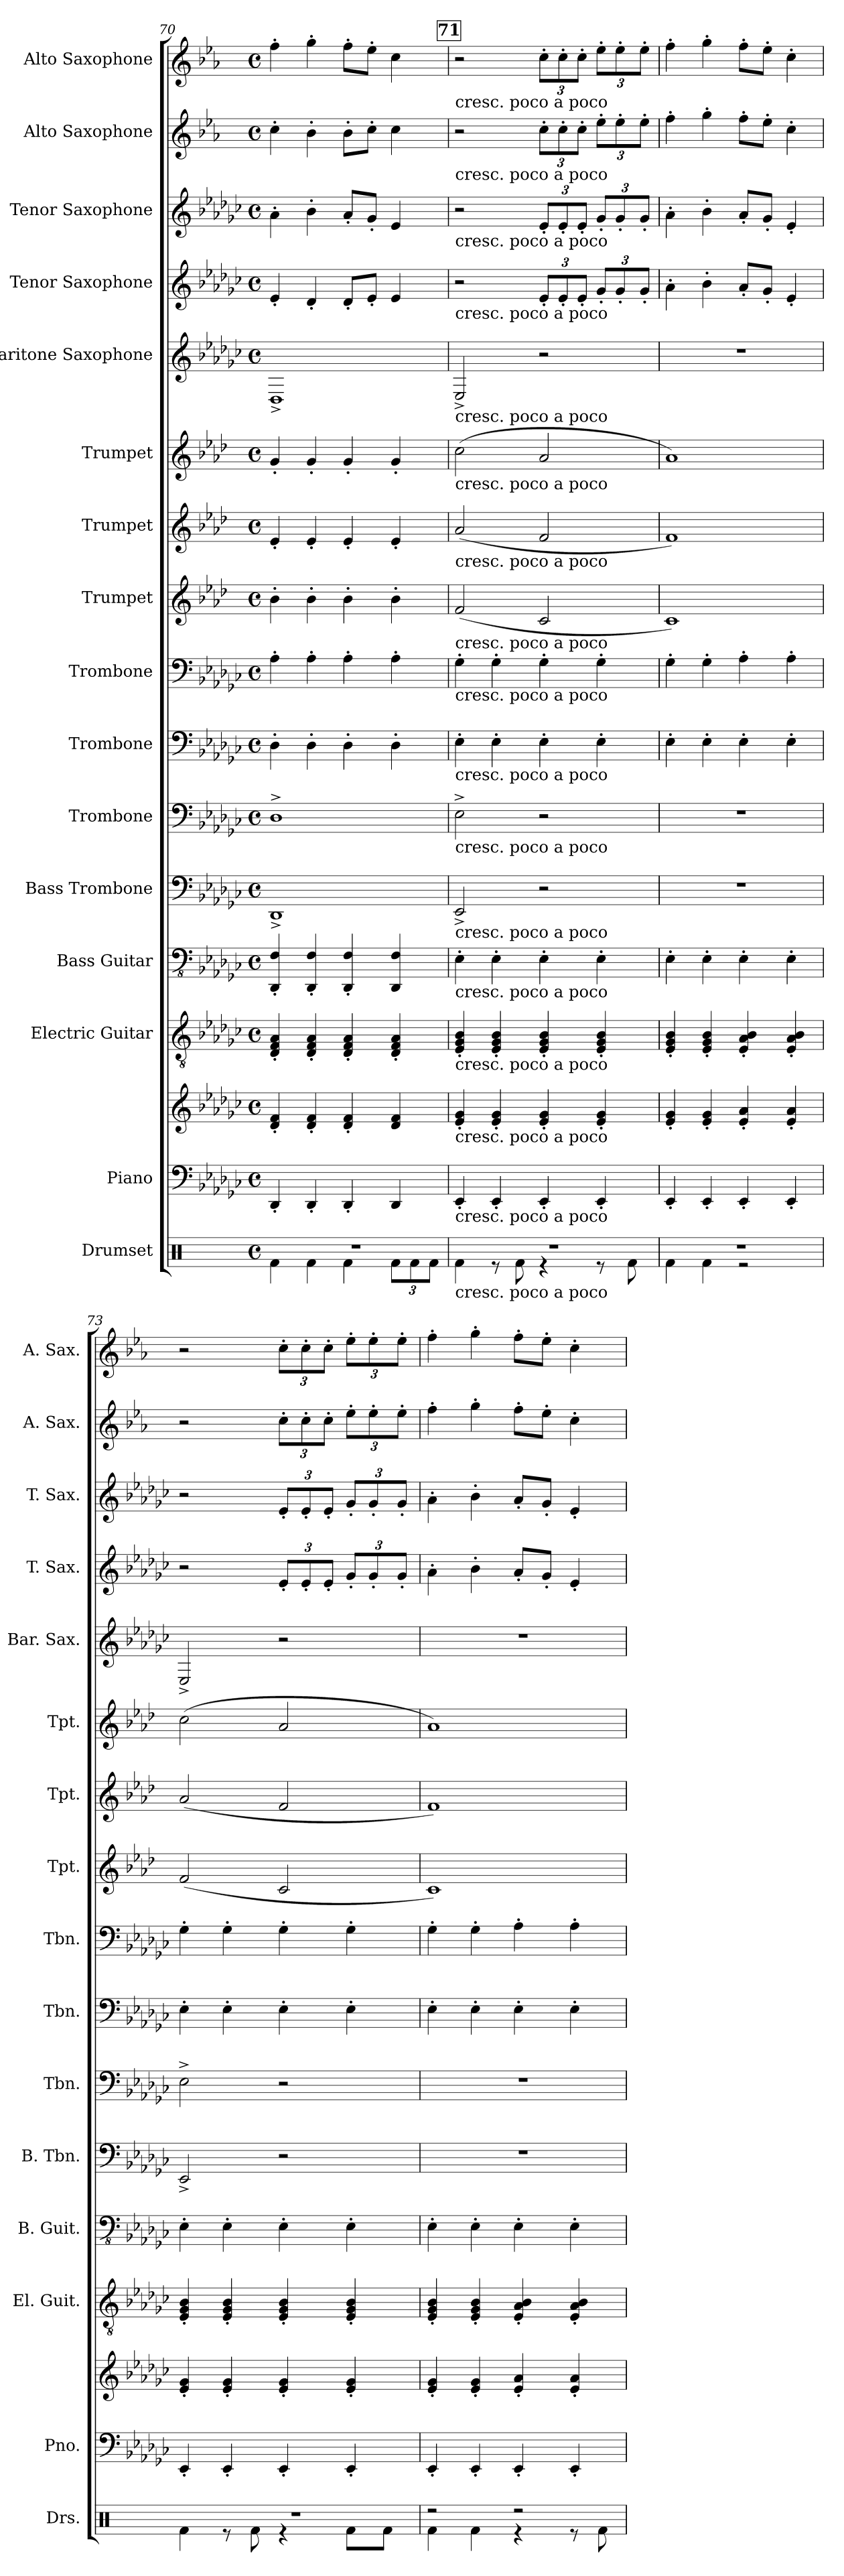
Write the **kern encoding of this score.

**kern	**kern	**kern	**kern	**kern	**kern	**kern	**kern	**kern	**kern	**kern	**kern	**kern	**kern	**kern	**kern	**kern
*part16	*part15	*part15	*part14	*part13	*part12	*part11	*part10	*part9	*part8	*part7	*part6	*part5	*part4	*part3	*part2	*part1
*staff17	*staff16	*staff15	*staff14	*staff13	*staff12	*staff11	*staff10	*staff9	*staff8	*staff7	*staff6	*staff5	*staff4	*staff3	*staff2	*staff1
*I"Drumset	*I"Piano	*	*I"Electric Guitar	*I"Bass Guitar	*I"Bass Trombone	*I"Trombone	*I"Trombone	*I"Trombone	*I"Trumpet	*I"Trumpet	*I"Trumpet	*I"Baritone Saxophone	*I"Tenor Saxophone	*I"Tenor Saxophone	*I"Alto Saxophone	*I"Alto Saxophone
*I'Drs.	*I'Pno.	*	*I'El. Guit.	*I'B. Guit.	*I'B. Tbn.	*I'Tbn.	*I'Tbn.	*I'Tbn.	*I'Tpt.	*I'Tpt.	*I'Tpt.	*I'Bar. Sax.	*I'T. Sax.	*I'T. Sax.	*I'A. Sax.	*I'A. Sax.
*clefX	*clefF4	*clefG2	*clefGv2	*clefFv4	*clefF4	*clefF4	*clefF4	*clefF4	*clefG2	*clefG2	*clefG2	*clefG2	*clefG2	*clefG2	*clefG2	*clefG2
*	*	*	*	*	*	*	*	*	*ITrd1c2	*ITrd1c2	*ITrd1c2	*ITrd12c21	*ITrd8c14	*ITrd8c14	*ITrd5c9	*ITrd5c9
*k[]	*k[b-e-a-d-g-c-]	*k[b-e-a-d-g-c-]	*k[b-e-a-d-g-c-]	*k[b-e-a-d-g-c-]	*k[b-e-a-d-g-c-]	*k[b-e-a-d-g-c-]	*k[b-e-a-d-g-c-]	*k[b-e-a-d-g-c-]	*k[b-e-a-d-g-c-]	*k[b-e-a-d-g-c-]	*k[b-e-a-d-g-c-]	*k[b-e-a-d-g-c-]	*k[b-e-a-d-g-c-]	*k[b-e-a-d-g-c-]	*k[b-e-a-d-g-c-]	*k[b-e-a-d-g-c-]
*M4/4	*M4/4	*M4/4	*M4/4	*M4/4	*M4/4	*M4/4	*M4/4	*M4/4	*M4/4	*M4/4	*M4/4	*M4/4	*M4/4	*M4/4	*M4/4	*M4/4
*met(c)	*met(c)	*met(c)	*met(c)	*met(c)	*met(c)	*met(c)	*met(c)	*met(c)	*met(c)	*met(c)	*met(c)	*met(c)	*met(c)	*met(c)	*met(c)	*met(c)
=70	=70	=70	=70	=70	=70	=70	=70	=70	=70	=70	=70	=70	=70	=70	=70	=70
*^	*	*	*	*	*	*	*	*	*	*	*	*	*	*	*	*
1r	4Rf\	4DD-'/	4d-/' 4f/'	4D-/' 4F/' 4A-/'	4DDD-/' 4FF/'	1DD-^	1D-^	4D-'\	4A-'\	4a-'\	4d-'/	4f'/	1DD-^	4E-'/	4A-'\	4e-'\	4a-'\
.	4Rf\	4DD-'/	4d-/' 4f/'	4D-/' 4F/' 4A-/'	4DDD-/' 4FF/'	.	.	4D-'\	4A-'\	4a-'\	4d-'/	4f'/	.	4D-'/	4B-'\	4d-'\	4b-'\
.	4Rf\	4DD-'/	4d-/' 4f/'	4D-/' 4F/' 4A-/'	4DDD-/' 4FF/'	.	.	4D-'\	4A-'\	4a-'\	4d-'/	4f'/	.	8D-'/L	8A-'/L	8d-'\L	8a-'\L
.	.	.	.	.	.	.	.	.	.	.	.	.	.	8E-'/J	8G-'/J	8e-'\J	8g-'\J
*	*Xbrackettup	*	*	*	*	*	*	*	*	*	*	*	*	*	*	*	*
.	12Rf\L	4DD-/	4d-/ 4f/	4D-/' 4F/' 4A-/'	4DDD-/ 4FF/	.	.	4D-'\	4A-'\	4a-'\	4d-'/	4f'/	.	4E-/	4E-/	4e-\	4e-\
.	12Rf\	.	.	.	.	.	.	.	.	.	.	.	.	.	.	.	.
.	12Rf\J	.	.	.	.	.	.	.	.	.	.	.	.	.	.	.	.
!!LO:REH:place=s1:a:B:fs=14:t=71
=71	=71	=71	=71	=71	=71	=71	=71	=71	=71	=71	=71	=71	=71	=71	=71	=71	=71
!	!	!	!	!	!	!	!	!	!	!	!	!	!	!	!	!	!LO:TX:b:t=cresc. poco a poco
!	!	!	!	!	!	!	!	!	!	!	!	!	!	!	!	!LO:TX:b:t=cresc. poco a poco	!
!	!	!	!	!	!	!	!	!	!	!	!	!	!	!	!LO:TX:b:t=cresc. poco a poco	!	!
!	!	!	!	!	!	!	!	!	!	!	!	!	!	!LO:TX:b:t=cresc. poco a poco	!	!	!
!	!	!	!	!	!	!	!	!	!	!	!	!	!LO:TX:b:t=cresc. poco a poco	!	!	!	!
!	!	!	!	!	!	!	!	!	!	!	!	!LO:TX:b:t=cresc. poco a poco	!	!	!	!	!
!	!	!	!	!	!	!	!	!	!	!	!LO:TX:b:t=cresc. poco a poco	!	!	!	!	!	!
!	!	!	!	!	!	!	!	!	!	!LO:TX:b:t=cresc. poco a poco	!	!	!	!	!	!	!
!	!	!	!	!	!	!	!	!	!LO:TX:b:t=cresc. poco a poco	!	!	!	!	!	!	!	!
!	!	!	!	!	!	!	!	!LO:TX:b:t=cresc. poco a poco	!	!	!	!	!	!	!	!	!
!	!	!	!	!	!	!	!LO:TX:b:t=cresc. poco a poco	!	!	!	!	!	!	!	!	!	!
!	!	!	!	!	!	!LO:TX:b:t=cresc. poco a poco	!	!	!	!	!	!	!	!	!	!	!
!	!	!	!	!	!LO:TX:b:t=cresc. poco a poco	!	!	!	!	!	!	!	!	!	!	!	!
!	!	!	!	!LO:TX:b:t=cresc. poco a poco	!	!	!	!	!	!	!	!	!	!	!	!	!
!	!	!	!LO:TX:b:t=cresc. poco a poco	!	!	!	!	!	!	!	!	!	!	!	!	!	!
!	!	!LO:TX:b:t=cresc. poco a poco	!	!	!	!	!	!	!	!	!	!	!	!	!	!	!
!LO:TX:b:t=cresc. poco a poco	!	!	!	!	!	!	!	!	!	!	!	!	!	!	!	!	!
1r	4Rf\	4EE-'/	4e-/' 4g-/'	4E-/' 4G-/' 4B-/'	4EE-'\	2EE-^/	2E-^\	4E-'\	4G-'\	(2e-/	(2g-/	(2b-\	2EE-^/	2r	2r	2r	2r
.	8r	4EE-'/	4e-/' 4g-/'	4E-/' 4G-/' 4B-/'	4EE-'\	.	.	4E-'\	4G-'\	.	.	.	.	.	.	.	.
.	8Rf\	.	.	.	.	.	.	.	.	.	.	.	.	.	.	.	.
*	*	*	*	*	*	*	*	*	*	*	*	*	*	*Xbrackettup	*Xbrackettup	*Xbrackettup	*Xbrackettup
.	4r	4EE-'/	4e-/' 4g-/'	4E-/' 4G-/' 4B-/'	4EE-'\	2r	2r	4E-'\	4G-'\	2B-/	2e-/	2g-/	2r	12E-'/L	12E-'/L	12e-'\L	12e-'\L
.	.	.	.	.	.	.	.	.	.	.	.	.	.	12E-'/	12E-'/	12e-'\	12e-'\
.	.	.	.	.	.	.	.	.	.	.	.	.	.	12E-'/J	12E-'/J	12e-'\J	12e-'\J
.	8r	4EE-'/	4e-/' 4g-/'	4E-/' 4G-/' 4B-/'	4EE-'\	.	.	4E-'\	4G-'\	.	.	.	.	12G-'/L	12G-'/L	12g-'\L	12g-'\L
.	.	.	.	.	.	.	.	.	.	.	.	.	.	12G-'/	12G-'/	12g-'\	12g-'\
.	8Rf\	.	.	.	.	.	.	.	.	.	.	.	.	.	.	.	.
.	.	.	.	.	.	.	.	.	.	.	.	.	.	12G-'/J	12G-'/J	12g-'\J	12g-'\J
=72	=72	=72	=72	=72	=72	=72	=72	=72	=72	=72	=72	=72	=72	=72	=72	=72	=72
1r	4Rf\	4EE-'/	4e-/' 4g-/'	4E-/' 4G-/' 4B-/'	4EE-'\	1r	1r	4E-'\	4G-'\	1B-)	1e-)	1g-)	1r	4A-'\	4A-'\	4a-'\	4a-'\
.	4Rf\	4EE-'/	4e-/' 4g-/'	4E-/' 4G-/' 4B-/'	4EE-'\	.	.	4E-'\	4G-'\	.	.	.	.	4B-'\	4B-'\	4b-'\	4b-'\
.	2r	4EE-'/	4e-/' 4a-/'	4E-/' 4A-/' 4B-/'	4EE-'\	.	.	4E-'\	4A-'\	.	.	.	.	8A-'/L	8A-'/L	8a-'\L	8a-'\L
.	.	.	.	.	.	.	.	.	.	.	.	.	.	8G-'/J	8G-'/J	8g-'\J	8g-'\J
.	.	4EE-'/	4e-/' 4a-/'	4E-/' 4A-/' 4B-/'	4EE-'\	.	.	4E-'\	4A-'\	.	.	.	.	4E-'/	4E-'/	4e-'\	4e-'\
!!LO:PB:g=z
=73	=73	=73	=73	=73	=73	=73	=73	=73	=73	=73	=73	=73	=73	=73	=73	=73	=73
1r	4Rf\	4EE-'/	4e-/' 4g-/'	4E-/' 4G-/' 4B-/'	4EE-'\	2EE-^/	2E-^\	4E-'\	4G-'\	(2e-/	(2g-/	(2b-\	2EE-^/	2r	2r	2r	2r
.	8r	4EE-'/	4e-/' 4g-/'	4E-/' 4G-/' 4B-/'	4EE-'\	.	.	4E-'\	4G-'\	.	.	.	.	.	.	.	.
.	8Rf\	.	.	.	.	.	.	.	.	.	.	.	.	.	.	.	.
.	4r	4EE-'/	4e-/' 4g-/'	4E-/' 4G-/' 4B-/'	4EE-'\	2r	2r	4E-'\	4G-'\	2B-/	2e-/	2g-/	2r	12E-'/L	12E-'/L	12e-'\L	12e-'\L
.	.	.	.	.	.	.	.	.	.	.	.	.	.	12E-'/	12E-'/	12e-'\	12e-'\
.	.	.	.	.	.	.	.	.	.	.	.	.	.	12E-'/J	12E-'/J	12e-'\J	12e-'\J
.	8Rf\L	4EE-'/	4e-/' 4g-/'	4E-/' 4G-/' 4B-/'	4EE-'\	.	.	4E-'\	4G-'\	.	.	.	.	12G-'/L	12G-'/L	12g-'\L	12g-'\L
.	.	.	.	.	.	.	.	.	.	.	.	.	.	12G-'/	12G-'/	12g-'\	12g-'\
.	8Rf\J	.	.	.	.	.	.	.	.	.	.	.	.	.	.	.	.
.	.	.	.	.	.	.	.	.	.	.	.	.	.	12G-'/J	12G-'/J	12g-'\J	12g-'\J
=74	=74	=74	=74	=74	=74	=74	=74	=74	=74	=74	=74	=74	=74	=74	=74	=74	=74
2r	4Rf\	4EE-'/	4e-/' 4g-/'	4E-/' 4G-/' 4B-/'	4EE-'\	1r	1r	4E-'\	4G-'\	1B-)	1e-)	1g-)	1r	4A-'\	4A-'\	4a-'\	4a-'\
.	4Rf\	4EE-'/	4e-/' 4g-/'	4E-/' 4G-/' 4B-/'	4EE-'\	.	.	4E-'\	4G-'\	.	.	.	.	4B-'\	4B-'\	4b-'\	4b-'\
2r	4r	4EE-'/	4e-/' 4a-/'	4E-/' 4A-/' 4B-/'	4EE-'\	.	.	4E-'\	4A-'\	.	.	.	.	8A-'/L	8A-'/L	8a-'\L	8a-'\L
.	.	.	.	.	.	.	.	.	.	.	.	.	.	8G-'/J	8G-'/J	8g-'\J	8g-'\J
.	8r	4EE-'/	4e-/' 4a-/'	4E-/' 4A-/' 4B-/'	4EE-'\	.	.	4E-'\	4A-'\	.	.	.	.	4E-'/	4E-'/	4e-'\	4e-'\
.	8Rf\	.	.	.	.	.	.	.	.	.	.	.	.	.	.	.	.
*v	*v	*	*	*	*	*	*	*	*	*	*	*	*	*	*	*	*
=	=	=	=	=	=	=	=	=	=	=	=	=	=	=	=	=
*-	*-	*-	*-	*-	*-	*-	*-	*-	*-	*-	*-	*-	*-	*-	*-	*-
